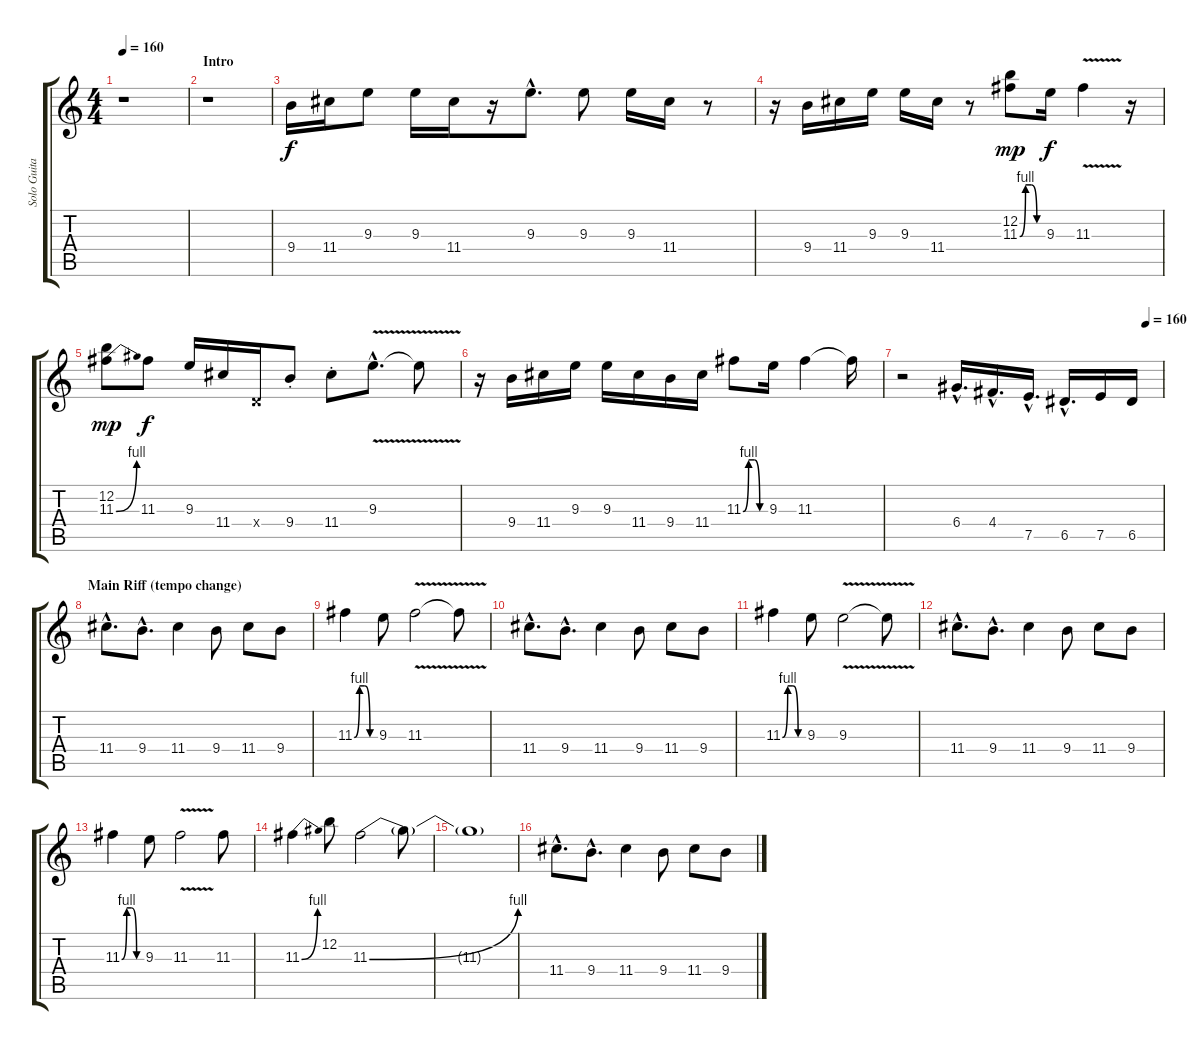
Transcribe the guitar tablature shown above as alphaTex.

\track ("Solo Guitar" "Solo Guita") {instrument distortionguitar}
\staff {score tabs}
\tuning (E4 B3 G3 D3 A2 E2) {hide}
\ts (4 4)
\tempo 160
\tempo 84
\tempo 160
\clef g2
\ks c
r.1{dy f instrument distortionguitar} |
\section ("" "Intro")
r.1 |
9.4.16 11.4.16 9.3.8 9.3.16 11.4.16 r.16 9.3{hac}.8{d} 9.3.8 9.3.16 11.4.16 r.8 |
r.16 9.4.16 11.4.16 9.3.16 9.3.16 11.4.16 r.8 (12.2 11.3{be (custom 0 0 15 4 30 4 45 0 60 0)}).8{dy mp} 9.3.16{dy f} 11.3{v}.4 r.16 |
(12.2 11.3{be (bend 0 0 60 4)}).8{dy mp} 11.3.8{dy f} 9.3.16 11.4.16 0.4{x}.16 9.4{st}.8 11.4{st}.8 9.3{v hac}.8{d} 9.3{t}.8 |
r.16 9.4.16 11.4.16 9.3.16 9.3.16 11.4.16 9.4.16 11.4.16 11.3{be (custom 0 0 15 4 30 4 45 0 60 0)}.8 9.3.16 11.3.4 11.3{t}.16 |
\tempo (160 0.9375)
r.2 6.4{hac}.16{d} 4.4{hac}.16{d} 7.5{hac}.16{d} 6.5{hac}.16{d} 7.5.16 6.5.16 |
\section ("" "Main Riff (tempo change)")
11.4{hac}.8{d} 9.4{hac}.8{d} 11.4.4 9.4.8 11.4.8 9.4.8 |
11.3{be (custom 0 0 15 4 30 4 45 0 60 0)}.4 9.3.8 11.3{v}.2 11.3{t}.8 |
11.4{hac}.8{d} 9.4{hac}.8{d} 11.4.4 9.4.8 11.4.8 9.4.8 |
11.3{be (custom 0 0 15 4 30 4 45 0 60 0)}.4 9.3.8 9.3{v}.2 9.3{t}.8 |
11.4{hac}.8{d} 9.4{hac}.8{d} 11.4.4 9.4.8 11.4.8 9.4.8 |
11.3{be (custom 0 0 15 4 30 4 45 0 60 0)}.4 9.3.8 11.3{v}.2 11.3.8 |
11.3{be (bend 0 0 60 4)}.4 12.2.8 11.3{be (bend 0 0 60 4)}.2 11.3{t}.8 |
11.3{t}.1 |
11.4{hac}.8{d} 9.4{hac}.8{d} 11.4.4 9.4.8 11.4.8 9.4.8
